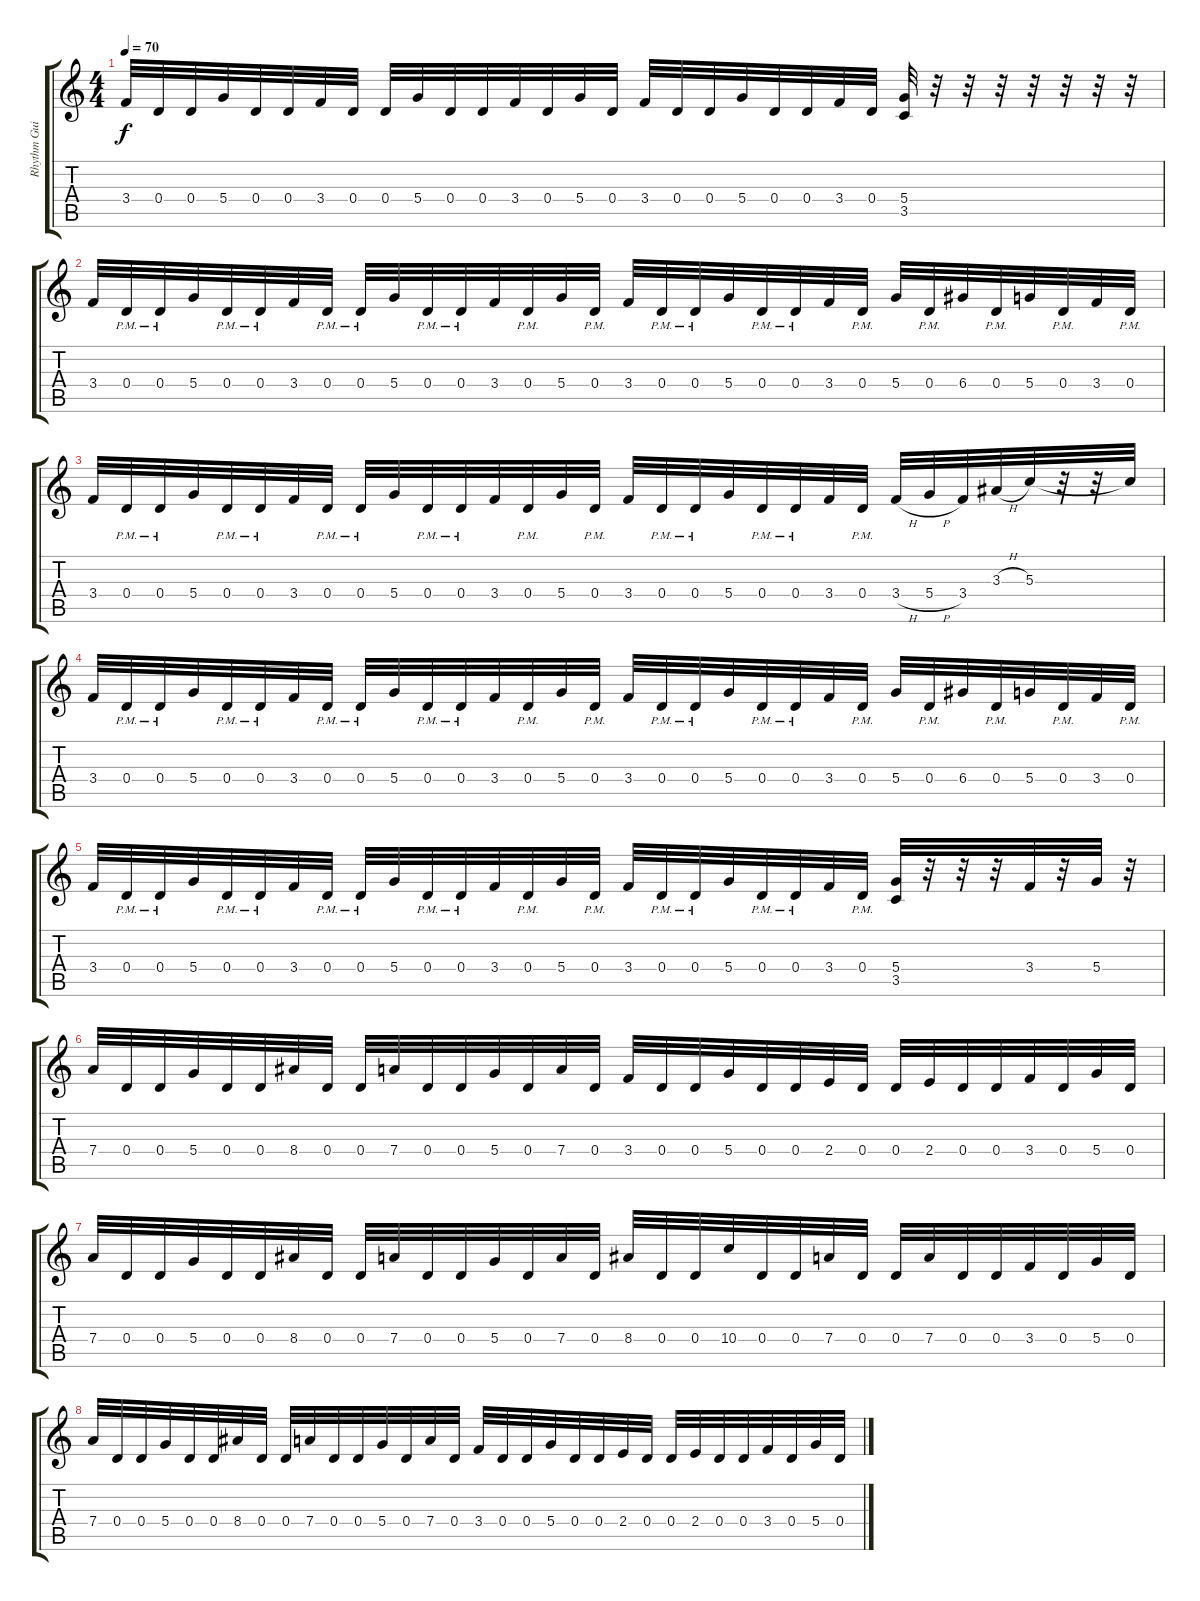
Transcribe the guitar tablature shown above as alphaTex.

\track ("Rhythm Guitar" "Rhythm Gui") {instrument distortionguitar}
\staff {score tabs}
\tuning (E4 B3 G3 D3 A2 E2) {hide}
\ts (4 4)
\tempo 70
\clef g2
\ks c
3.4.32{dy f} 0.4.32 0.4.32 5.4.32 0.4.32 0.4.32 3.4.32 0.4.32 0.4.32 5.4.32 0.4.32 0.4.32 3.4.32 0.4.32 5.4.32 0.4.32 3.4.32 0.4.32 0.4.32 5.4.32 0.4.32 0.4.32 3.4.32 0.4.32 (5.4 3.5).32 r.32 r.32 r.32 r.32 r.32 r.32 r.32 |
3.4.32 0.4{pm}.32 0.4{pm}.32 5.4.32 0.4{pm}.32 0.4{pm}.32 3.4.32 0.4{pm}.32 0.4{pm}.32 5.4.32 0.4{pm}.32 0.4{pm}.32 3.4.32 0.4{pm}.32 5.4.32 0.4{pm}.32 3.4.32 0.4{pm}.32 0.4{pm}.32 5.4.32 0.4{pm}.32 0.4{pm}.32 3.4.32 0.4{pm}.32 5.4.32 0.4{pm}.32 6.4.32 0.4{pm}.32 5.4.32 0.4{pm}.32 3.4.32 0.4{pm}.32 |
3.4.32 0.4{pm}.32 0.4{pm}.32 5.4.32 0.4{pm}.32 0.4{pm}.32 3.4.32 0.4{pm}.32 0.4{pm}.32 5.4.32 0.4{pm}.32 0.4{pm}.32 3.4.32 0.4{pm}.32 5.4.32 0.4{pm}.32 3.4.32 0.4{pm}.32 0.4{pm}.32 5.4.32 0.4{pm}.32 0.4{pm}.32 3.4.32 0.4{pm}.32 3.4{h}.32 5.4{h}.32 3.4.32 3.3{h}.32 5.3.32 r.32 r.32 5.3{t}.32 |
3.4.32 0.4{pm}.32 0.4{pm}.32 5.4.32 0.4{pm}.32 0.4{pm}.32 3.4.32 0.4{pm}.32 0.4{pm}.32 5.4.32 0.4{pm}.32 0.4{pm}.32 3.4.32 0.4{pm}.32 5.4.32 0.4{pm}.32 3.4.32 0.4{pm}.32 0.4{pm}.32 5.4.32 0.4{pm}.32 0.4{pm}.32 3.4.32 0.4{pm}.32 5.4.32 0.4{pm}.32 6.4.32 0.4{pm}.32 5.4.32 0.4{pm}.32 3.4.32 0.4{pm}.32 |
3.4.32 0.4{pm}.32 0.4{pm}.32 5.4.32 0.4{pm}.32 0.4{pm}.32 3.4.32 0.4{pm}.32 0.4{pm}.32 5.4.32 0.4{pm}.32 0.4{pm}.32 3.4.32 0.4{pm}.32 5.4.32 0.4{pm}.32 3.4.32 0.4{pm}.32 0.4{pm}.32 5.4.32 0.4{pm}.32 0.4{pm}.32 3.4.32 0.4{pm}.32 (5.4 3.5).32 r.32 r.32 r.32 3.4.32 r.32 5.4.32 r.32 |
7.4.32 0.4.32 0.4.32 5.4.32 0.4.32 0.4.32 8.4.32 0.4.32 0.4.32 7.4.32 0.4.32 0.4.32 5.4.32 0.4.32 7.4.32 0.4.32 3.4.32 0.4.32 0.4.32 5.4.32 0.4.32 0.4.32 2.4.32 0.4.32 0.4.32 2.4.32 0.4.32 0.4.32 3.4.32 0.4.32 5.4.32 0.4.32 |
7.4.32 0.4.32 0.4.32 5.4.32 0.4.32 0.4.32 8.4.32 0.4.32 0.4.32 7.4.32 0.4.32 0.4.32 5.4.32 0.4.32 7.4.32 0.4.32 8.4.32 0.4.32 0.4.32 10.4.32 0.4.32 0.4.32 7.4.32 0.4.32 0.4.32 7.4.32 0.4.32 0.4.32 3.4.32 0.4.32 5.4.32 0.4.32 |
7.4.32 0.4.32 0.4.32 5.4.32 0.4.32 0.4.32 8.4.32 0.4.32 0.4.32 7.4.32 0.4.32 0.4.32 5.4.32 0.4.32 7.4.32 0.4.32 3.4.32 0.4.32 0.4.32 5.4.32 0.4.32 0.4.32 2.4.32 0.4.32 0.4.32 2.4.32 0.4.32 0.4.32 3.4.32 0.4.32 5.4.32 0.4.32
